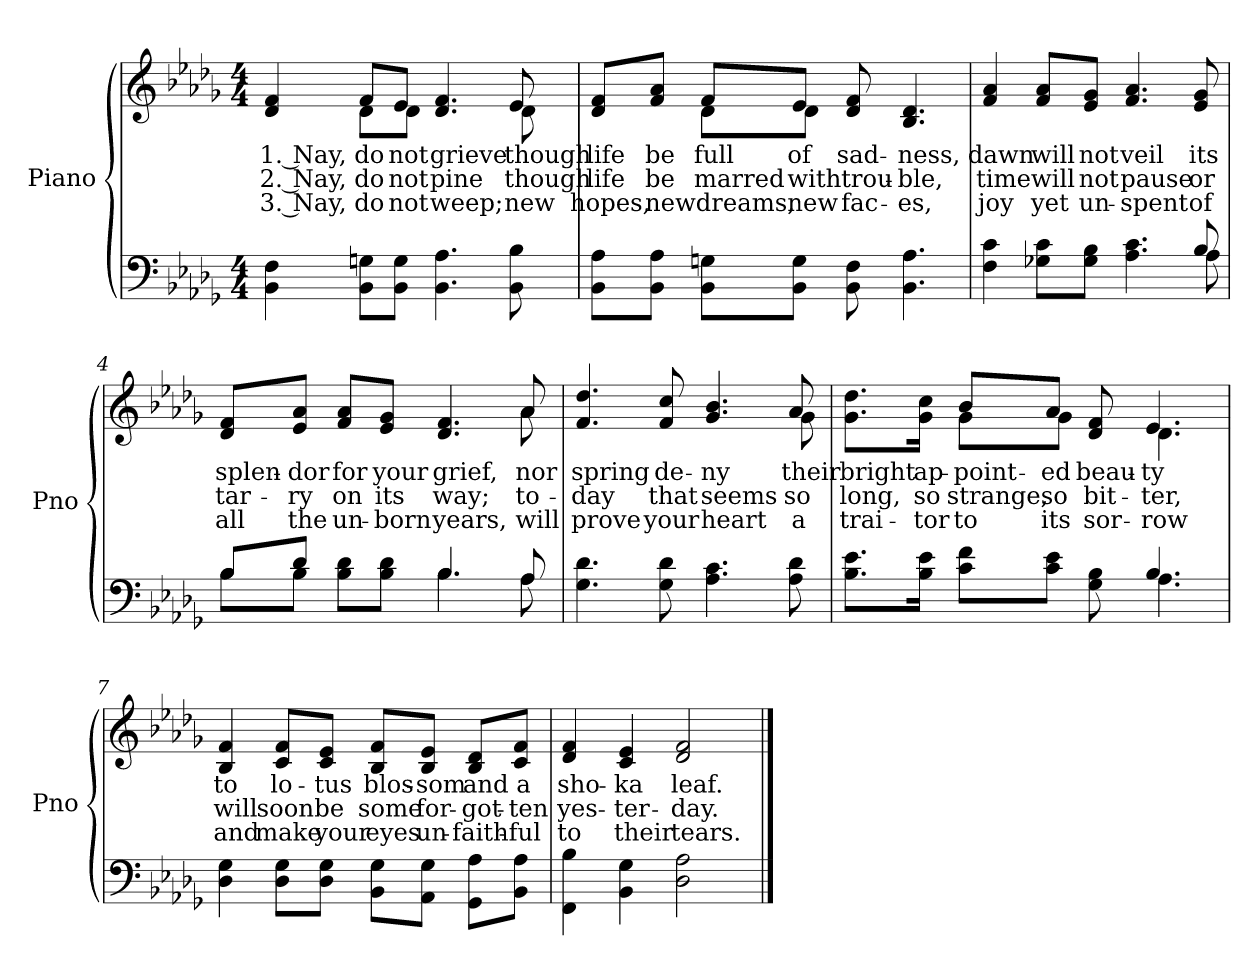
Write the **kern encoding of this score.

**kern	**kern	**text	**text	**text
*part2	*part1	*part1	*part1	*part1
*staff2	*staff1	*staff1	*staff1	*staff1
*I"Piano	*I"Piano	*	*	*
*I'Pno	*I'Pno	*	*	*
*clefF4	*clefG2	*	*	*
*k[b-e-a-d-g-]	*k[b-e-a-d-g-]	*	*	*
*M4/4	*M4/4	*	*	*
*MM72	*MM72	*	*	*
=1	=1	=1	=1	=1
!	!	!LO:LY:b	!LO:LY:b	!LO:LY:b
*	*^	*	*	*
4BB-\ 4F\	4d-/ 4f/	4ryy	1. Nay,	2. Nay,	3. Nay,
!	!	!	!LO:LY:b	!LO:LY:b	!LO:LY:b
8BB-\ 8Gn\L	8f/L	8d-\L	do	do	do
!	!	!	!LO:LY:b	!LO:LY:b	!LO:LY:b
8BB-\ 8G\J	8e-/J	8d-\J	not	not	not
!	!	!	!LO:LY:b	!LO:LY:b	!LO:LY:b
4.BB-\ 4.A-\	4.d-/ 4.f/	4.ryy	grieve	pine	weep;
!	!	!	!LO:LY:b	!LO:LY:b	!LO:LY:b
8BB-\ 8B-\	8e-/	8d-\	though	though	new
=2	=2	=2	=2	=2	=2
!	!	!	!LO:LY:b	!LO:LY:b	!LO:LY:b
8BB-\ 8A-\L	8d-/ 8f/L	4ryy	life	life	hopes,
!	!	!	!LO:LY:b	!LO:LY:b	!LO:LY:b
8BB-\ 8A-\J	8f/ 8a-/J	.	be	be	new
!	!	!	!LO:LY:b	!LO:LY:b	!LO:LY:b
8BB-\ 8Gn\L	8f/L	8d-\L	full	marred	dreams,
!	!	!	!LO:LY:b	!LO:LY:b	!LO:LY:b
8BB-\ 8G\J	8e-/J	8d-\J	of	with	new
!	!	!	!LO:LY:b	!LO:LY:b	!LO:LY:b
8BB-\ 8F\	8d-/ 8f/	2ryy	sad-	trou-	fac-
!	!	!	!LO:LY:b	!LO:LY:b	!LO:LY:b
4.BB-\ 4.A-\	4.B-/ 4.d-/	.	-ness,	-ble,	-es,
*	*v	*v	*	*	*
!!LO:LB:g=z
=3	=3	=3	=3	=3
*^	*	*	*	*
!	!	!	!LO:LY:b	!LO:LY:b	!LO:LY:b
4F\ 4c\	2..ryy	4f/ 4a-/	dawn	time	joy
!	!	!	!LO:LY:b	!LO:LY:b	!LO:LY:b
8G-X\ 8c\L	.	8f/ 8a-/L	will	will	yet
!	!	!	!LO:LY:b	!LO:LY:b	!LO:LY:b
8G-\ 8B-\J	.	8e-/ 8g-/J	not	not	un-
!	!	!	!LO:LY:b	!LO:LY:b	!LO:LY:b
4.A-\ 4.c\	.	4.f/ 4.a-/	veil	pause	-spent
!	!	!	!LO:LY:b	!LO:LY:b	!LO:LY:b
8B-/	8A-\	8e-/ 8g-/	its	or	of
=4	=4	=4	=4	=4	=4
!	!	!	!LO:LY:b	!LO:LY:b	!LO:LY:b
*	*	*^	*	*	*
8B-/L	8B-\L	8d-/ 8f/L	2..ryy	splen-	tar-	all
!	!	!	!	!LO:LY:b	!LO:LY:b	!LO:LY:b
8d-/J	8B-\J	8e-/ 8a-/J	.	-dor	-ry	the
!	!	!	!	!LO:LY:b	!LO:LY:b	!LO:LY:b
8B-\ 8d-\L	4ryy	8f/ 8a-/L	.	for	on	un-
!	!	!	!	!LO:LY:b	!LO:LY:b	!LO:LY:b
8B-\ 8d-\J	.	8e-/ 8g-/J	.	your	its	-born
!	!	!	!	!LO:LY:b	!LO:LY:b	!LO:LY:b
4.B-/	4.B-\	4.d-/ 4.f/	.	grief,	way;	years,
!	!	!	!	!LO:LY:b	!LO:LY:b	!LO:LY:b
8A-/	8A-\	8a-/	8a-\	nor	to-	will
!!LO:LB:g=z	!!
=5	=5	=5	=5	=5	=5	=5
!	!	!	!	!LO:LY:b	!LO:LY:b	!LO:LY:b
*v	*v	*	*	*	*	*
4.G-\ 4.d-\	4.f/ 4.dd-/	2..ryy	spring	-day	prove
!	!	!	!LO:LY:b	!LO:LY:b	!LO:LY:b
8G-\ 8d-\	8f/ 8cc/	.	de-	that	your
!	!	!	!LO:LY:b	!LO:LY:b	!LO:LY:b
4.A-\ 4.c\	4.g-/ 4.b-/	.	-ny	seems	heart
!	!	!	!LO:LY:b	!LO:LY:b	!LO:LY:b
8A-\ 8d-\	8a-/	8g-\	their	so	a
=6	=6	=6	=6	=6	=6
*^	*	*	*	*	*
!	!	!	!	!LO:LY:b	!LO:LY:b	!LO:LY:b
8.B-\ 8.e-\L	8ryy	8.g-\ 8.dd-\L	4ryy	bright	long,	trai-
!	!	!	!	!LO:LY:b	!LO:LY:b	!LO:LY:b
*v	*v	*	*	*	*	*
16B-\ 16e-\Jk	16g-\ 16cc\Jk	.	ap-	so	-tor
!	!	!	!LO:LY:b	!LO:LY:b	!LO:LY:b
8c\ 8f\L	8b-/L	8g-\L	-point-	strange,	to
!	!	!	!LO:LY:b	!LO:LY:b	!LO:LY:b
8c\ 8e-\J	8a-/J	8g-\J	-ed	so	its
!	!	!	!LO:LY:b	!LO:LY:b	!LO:LY:b
8G-\ 8B-\	8d-/ 8f/	8ryy	beau-	bit-	sor-
*^	*	*	*	*	*
!	!	!	!	!LO:LY:b	!LO:LY:b	!LO:LY:b
4.B-/	4.A-\	4.e-/	4.d-\	-ty	-ter,	-row
!!LO:PB:g=z
=7	=7	=7	=7	=7	=7	=7
!	!	!	!	!LO:LY:b	!LO:LY:b	!LO:LY:b
*v	*v	*	*	*	*	*
*	*v	*v	*	*	*
4D-\ 4G-\	4B-/ 4f/	to	will	and
!	!	!LO:LY:b	!LO:LY:b	!LO:LY:b
8D-\ 8G-\L	8c/ 8f/L	lo-	soon	make
!	!	!LO:LY:b	!LO:LY:b	!LO:LY:b
8D-\ 8G-\J	8c/ 8e-/J	-tus	be	your
!	!	!LO:LY:b	!LO:LY:b	!LO:LY:b
8BB-\ 8G-\L	8B-/ 8f/L	blos-	some	eyes
!	!	!LO:LY:b	!LO:LY:b	!LO:LY:b
8AA-\ 8G-\J	8B-/ 8e-/J	-som	for-	un-
!	!	!LO:LY:b	!LO:LY:b	!LO:LY:b
8GG-\ 8A-\L	8B-/ 8d-/L	and	-got-	-faith-
!	!	!LO:LY:b	!LO:LY:b	!LO:LY:b
8BB-\ 8A-\J	8c/ 8f/J	a	-ten	-ful
!!LO:LB:g=z
=8	=8	=8	=8	=8
!	!	!LO:LY:b	!LO:LY:b	!LO:LY:b
4FF\ 4B-\	4d-/ 4f/	sho-	yes-	to
!	!	!LO:LY:b	!LO:LY:b	!LO:LY:b
4BB-\ 4G-\	4c/ 4e-/	-ka	-ter-	their
!	!	!LO:LY:b	!LO:LY:b	!LO:LY:b
2D-\ 2A-\	2d-/ 2f/	leaf.	-day.	tears.
==	==	==	==	==
*-	*-	*-	*-	*-
